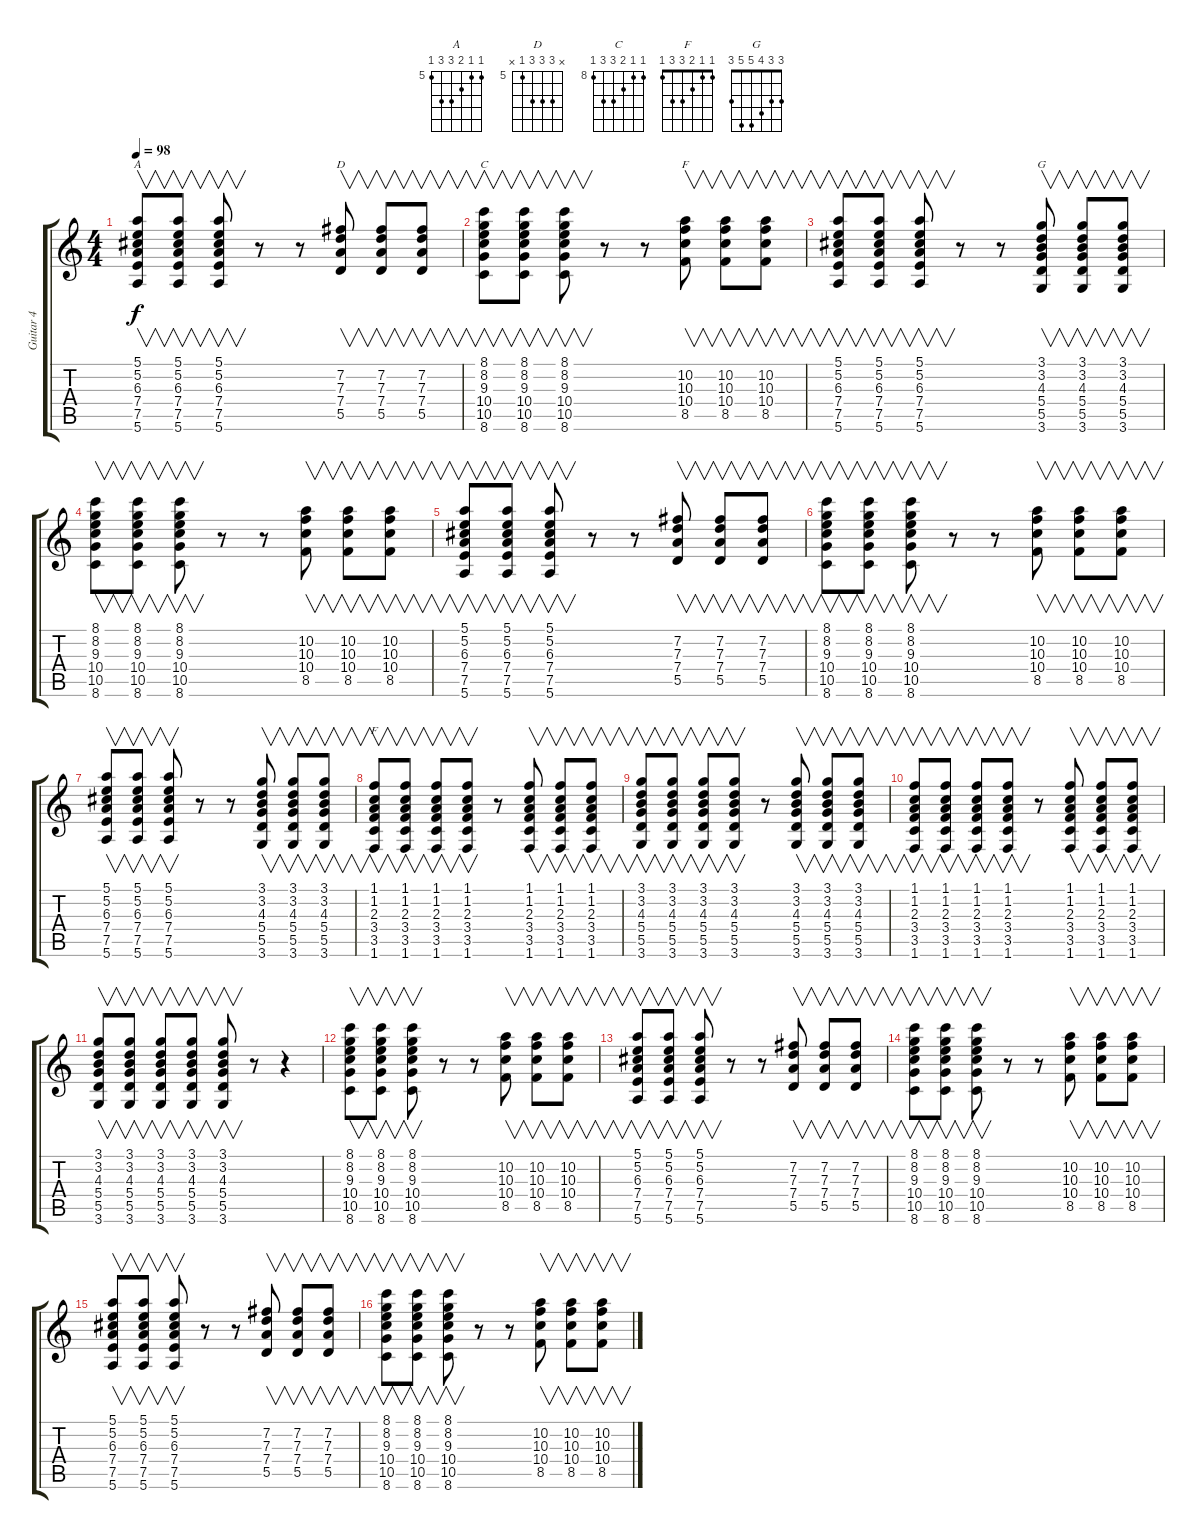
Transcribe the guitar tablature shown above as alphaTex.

\track ("Guitar 4" "Guitar 4") {instrument acousticguitarsteel}
\staff {score tabs}
\tuning (E4 B3 G3 D3 A2 E2) {hide}
\chord ("A" 5 5 6 7 7 5) {firstfret 5}
\chord ("D" x 7 7 7 5 x) {firstfret 5}
\chord ("C" 8 8 9 10 10 8) {firstfret 8}
\chord ("F" x 10 10 10 8 x) {firstfret 8}
\chord ("G" 3 3 4 5 5 3)
\chord ("F" 1 1 2 3 3 1)
\ts (4 4)
\tempo 98
\clef g2
\ks c
(5.1 5.2 6.3 7.4 7.5 5.6).8{v ch "A" dy f} (5.1 5.2 6.3 7.4 7.5 5.6).8{v} (5.1 5.2 6.3 7.4 7.5 5.6).8{v} r.8 r.8 (7.2 7.3 7.4 5.5).8{v ch "D"} (7.2 7.3 7.4 5.5).8{v} (7.2 7.3 7.4 5.5).8{v} |
(8.1 8.2 9.3 10.4 10.5 8.6).8{v ch "C"} (8.1 8.2 9.3 10.4 10.5 8.6).8{v} (8.1 8.2 9.3 10.4 10.5 8.6).8{v} r.8 r.8 (10.2 10.3 10.4 8.5).8{v ch "F"} (10.2 10.3 10.4 8.5).8{v} (10.2 10.3 10.4 8.5).8{v} |
(5.1 5.2 6.3 7.4 7.5 5.6).8{v} (5.1 5.2 6.3 7.4 7.5 5.6).8{v} (5.1 5.2 6.3 7.4 7.5 5.6).8{v} r.8 r.8 (3.1 3.2 4.3 5.4 5.5 3.6).8{v ch "G"} (3.1 3.2 4.3 5.4 5.5 3.6).8{v} (3.1 3.2 4.3 5.4 5.5 3.6).8{v} |
(8.1 8.2 9.3 10.4 10.5 8.6).8{v} (8.1 8.2 9.3 10.4 10.5 8.6).8{v} (8.1 8.2 9.3 10.4 10.5 8.6).8{v} r.8 r.8 (10.2 10.3 10.4 8.5).8{v} (10.2 10.3 10.4 8.5).8{v} (10.2 10.3 10.4 8.5).8{v} |
(5.1 5.2 6.3 7.4 7.5 5.6).8{v} (5.1 5.2 6.3 7.4 7.5 5.6).8{v} (5.1 5.2 6.3 7.4 7.5 5.6).8{v} r.8 r.8 (7.2 7.3 7.4 5.5).8{v} (7.2 7.3 7.4 5.5).8{v} (7.2 7.3 7.4 5.5).8{v} |
(8.1 8.2 9.3 10.4 10.5 8.6).8{v} (8.1 8.2 9.3 10.4 10.5 8.6).8{v} (8.1 8.2 9.3 10.4 10.5 8.6).8{v} r.8 r.8 (10.2 10.3 10.4 8.5).8{v} (10.2 10.3 10.4 8.5).8{v} (10.2 10.3 10.4 8.5).8{v} |
(5.1 5.2 6.3 7.4 7.5 5.6).8{v} (5.1 5.2 6.3 7.4 7.5 5.6).8{v} (5.1 5.2 6.3 7.4 7.5 5.6).8{v} r.8 r.8 (3.1 3.2 4.3 5.4 5.5 3.6).8{v} (3.1 3.2 4.3 5.4 5.5 3.6).8{v} (3.1 3.2 4.3 5.4 5.5 3.6).8{v} |
(1.1 1.2 2.3 3.4 3.5 1.6).8{v ch "F"} (1.1 1.2 2.3 3.4 3.5 1.6).8{v} (1.1 1.2 2.3 3.4 3.5 1.6).8{v} (1.1 1.2 2.3 3.4 3.5 1.6).8{v} r.8 (1.1 1.2 2.3 3.4 3.5 1.6).8{v} (1.1 1.2 2.3 3.4 3.5 1.6).8{v} (1.1 1.2 2.3 3.4 3.5 1.6).8{v} |
(3.1 3.2 4.3 5.4 5.5 3.6).8{v} (3.1 3.2 4.3 5.4 5.5 3.6).8{v} (3.1 3.2 4.3 5.4 5.5 3.6).8{v} (3.1 3.2 4.3 5.4 5.5 3.6).8{v} r.8 (3.1 3.2 4.3 5.4 5.5 3.6).8{v} (3.1 3.2 4.3 5.4 5.5 3.6).8{v} (3.1 3.2 4.3 5.4 5.5 3.6).8{v} |
(1.1 1.2 2.3 3.4 3.5 1.6).8{v} (1.1 1.2 2.3 3.4 3.5 1.6).8{v} (1.1 1.2 2.3 3.4 3.5 1.6).8{v} (1.1 1.2 2.3 3.4 3.5 1.6).8{v} r.8 (1.1 1.2 2.3 3.4 3.5 1.6).8{v} (1.1 1.2 2.3 3.4 3.5 1.6).8{v} (1.1 1.2 2.3 3.4 3.5 1.6).8{v} |
(3.1 3.2 4.3 5.4 5.5 3.6).8{v} (3.1 3.2 4.3 5.4 5.5 3.6).8{v} (3.1 3.2 4.3 5.4 5.5 3.6).8{v} (3.1 3.2 4.3 5.4 5.5 3.6).8{v} (3.1 3.2 4.3 5.4 5.5 3.6).8{v} r.8 r.4 |
(8.1 8.2 9.3 10.4 10.5 8.6).8{v} (8.1 8.2 9.3 10.4 10.5 8.6).8{v} (8.1 8.2 9.3 10.4 10.5 8.6).8{v} r.8 r.8 (10.2 10.3 10.4 8.5).8{v} (10.2 10.3 10.4 8.5).8{v} (10.2 10.3 10.4 8.5).8{v} |
(5.1 5.2 6.3 7.4 7.5 5.6).8{v} (5.1 5.2 6.3 7.4 7.5 5.6).8{v} (5.1 5.2 6.3 7.4 7.5 5.6).8{v} r.8 r.8 (7.2 7.3 7.4 5.5).8{v} (7.2 7.3 7.4 5.5).8{v} (7.2 7.3 7.4 5.5).8{v} |
(8.1 8.2 9.3 10.4 10.5 8.6).8{v} (8.1 8.2 9.3 10.4 10.5 8.6).8{v} (8.1 8.2 9.3 10.4 10.5 8.6).8{v} r.8 r.8 (10.2 10.3 10.4 8.5).8{v} (10.2 10.3 10.4 8.5).8{v} (10.2 10.3 10.4 8.5).8{v} |
(5.1 5.2 6.3 7.4 7.5 5.6).8{v} (5.1 5.2 6.3 7.4 7.5 5.6).8{v} (5.1 5.2 6.3 7.4 7.5 5.6).8{v} r.8 r.8 (7.2 7.3 7.4 5.5).8{v} (7.2 7.3 7.4 5.5).8{v} (7.2 7.3 7.4 5.5).8{v} |
(8.1 8.2 9.3 10.4 10.5 8.6).8{v} (8.1 8.2 9.3 10.4 10.5 8.6).8{v} (8.1 8.2 9.3 10.4 10.5 8.6).8{v} r.8 r.8 (10.2 10.3 10.4 8.5).8{v} (10.2 10.3 10.4 8.5).8{v} (10.2 10.3 10.4 8.5).8{v}
